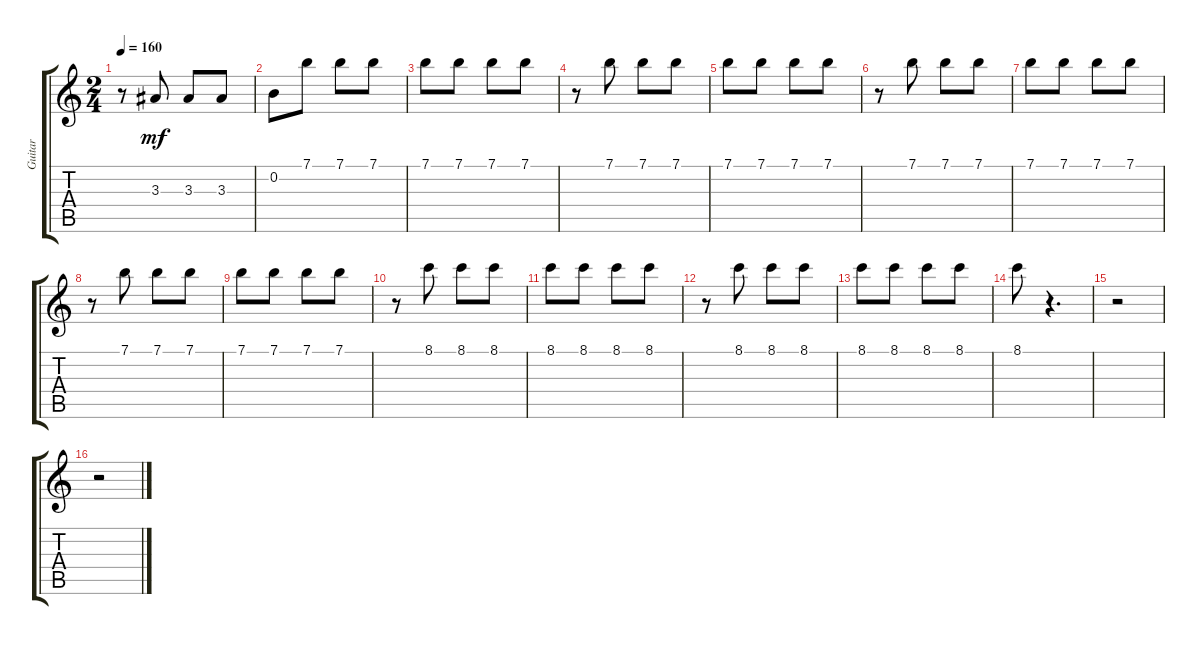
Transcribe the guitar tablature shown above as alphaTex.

\track ("Guitar" "Guitar") {instrument overdrivenguitar}
\staff {score tabs}
\tuning (E4 B3 G3 D3 A2 E2) {hide}
\ts (2 4)
\tempo 160
\clef g2
\ks c
r.8{dy mf} 3.3.8 3.3.8 3.3.8 |
0.2.8 7.1.8 7.1.8 7.1.8 |
7.1.8 7.1.8 7.1.8 7.1.8 |
r.8 7.1.8 7.1.8 7.1.8 |
7.1.8 7.1.8 7.1.8 7.1.8 |
r.8 7.1.8 7.1.8 7.1.8 |
7.1.8 7.1.8 7.1.8 7.1.8 |
r.8 7.1.8 7.1.8 7.1.8 |
7.1.8 7.1.8 7.1.8 7.1.8 |
r.8 8.1.8 8.1.8 8.1.8 |
8.1.8 8.1.8 8.1.8 8.1.8 |
r.8 8.1.8 8.1.8 8.1.8 |
8.1.8 8.1.8 8.1.8 8.1.8 |
8.1.8 r.4{d} |
r.2 |
r.2
